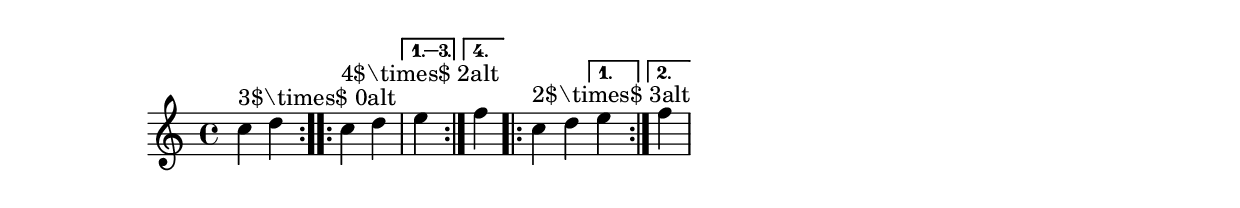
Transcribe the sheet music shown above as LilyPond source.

\version "2.3.4"

\header{
texidoc="
Folded repeat may not make sense without alternatives, and there
should not be more alternatives than repeats.
"
}

\score {
  \context Staff  \relative c'' {
    \repeat fold 3 { c^"3$\\times$ 0alt" d }
    % less alts than body
    \repeat fold 4 { c^"4$\\times$ 2alt" d } \alternative { e f }
    % more alts than body
    \repeat fold 2 { c^"2$\\times$ 3alt" d } \alternative { e f g }
  }
}


